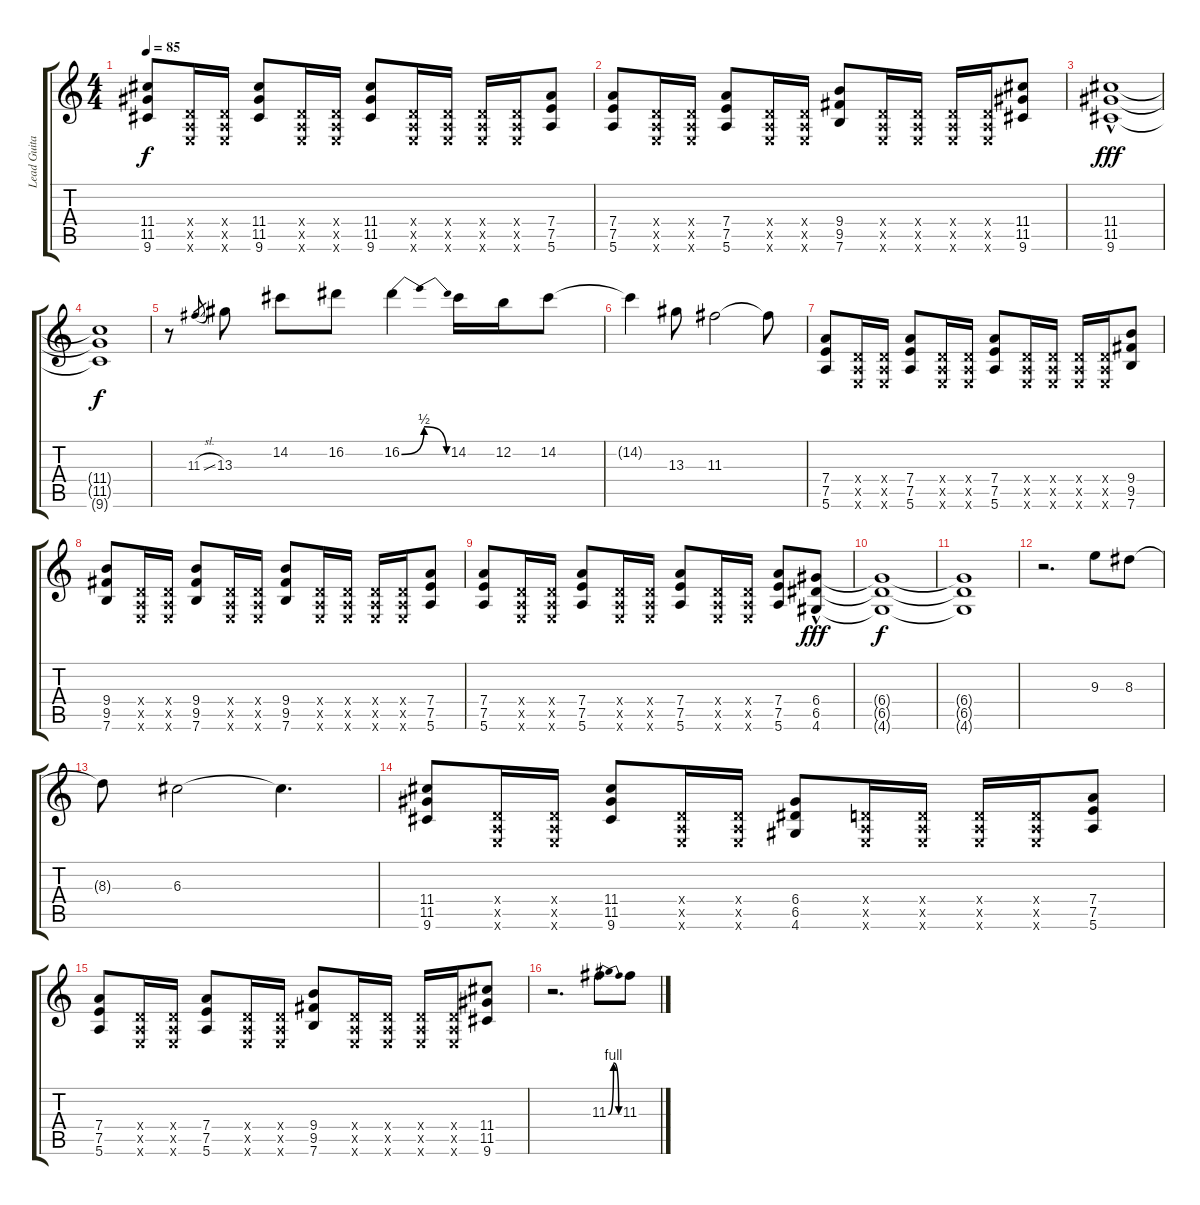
\track ("Lead Guitar" "Lead Guita") {instrument distortionguitar}
\staff {score tabs}
\tuning (E4 B3 G3 D3 A2 E2) {hide}
\ts (4 4)
\tempo 85
\clef g2
\ks c
(11.4 11.5 9.6).8{dy f} (0.4{x} 0.5{x} 0.6{x}).16 (0.4{x} 0.5{x} 0.6{x}).16 (11.4 11.5 9.6).8 (0.4{x} 0.5{x} 0.6{x}).16 (0.4{x} 0.5{x} 0.6{x}).16 (11.4 11.5 9.6).8 (0.4{x} 0.5{x} 0.6{x}).16 (0.4{x} 0.5{x} 0.6{x}).16 (0.4{x} 0.5{x} 0.6{x}).16 (0.4{x} 0.5{x} 0.6{x}).16 (7.4 7.5 5.6).8 |
(7.4 7.5 5.6).8 (0.4{x} 0.5{x} 0.6{x}).16 (0.4{x} 0.5{x} 0.6{x}).16 (7.4 7.5 5.6).8 (0.4{x} 0.5{x} 0.6{x}).16 (0.4{x} 0.5{x} 0.6{x}).16 (9.4 9.5 7.6).8 (0.4{x} 0.5{x} 0.6{x}).16 (0.4{x} 0.5{x} 0.6{x}).16 (0.4{x} 0.5{x} 0.6{x}).16 (0.4{x} 0.5{x} 0.6{x}).16 (11.4 11.5 9.6).8 |
(11.4{hac} 11.5{hac} 9.6{hac}).1{dy fff} |
(11.4{t} 11.5{t} 9.6{t}).1{dy f} |
r.8 11.3{sl}.8{gr} 13.3.8 14.2.8 16.2.8 16.2{be (bendrelease 0 0 30 2 30 2 60 0)}.4 14.2.16 12.2.16 14.2.8 |
14.2{t}.4 13.3.8 11.3.2 11.3{t}.8 |
(7.4 7.5 5.6).8 (0.4{x} 0.5{x} 0.6{x}).16 (0.4{x} 0.5{x} 0.6{x}).16 (7.4 7.5 5.6).8 (0.4{x} 0.5{x} 0.6{x}).16 (0.4{x} 0.5{x} 0.6{x}).16 (7.4 7.5 5.6).8 (0.4{x} 0.5{x} 0.6{x}).16 (0.4{x} 0.5{x} 0.6{x}).16 (0.4{x} 0.5{x} 0.6{x}).16 (0.4{x} 0.5{x} 0.6{x}).16 (9.4 9.5 7.6).8 |
(9.4 9.5 7.6).8 (0.4{x} 0.5{x} 0.6{x}).16 (0.4{x} 0.5{x} 0.6{x}).16 (9.4 9.5 7.6).8 (0.4{x} 0.5{x} 0.6{x}).16 (0.4{x} 0.5{x} 0.6{x}).16 (9.4 9.5 7.6).8 (0.4{x} 0.5{x} 0.6{x}).16 (0.4{x} 0.5{x} 0.6{x}).16 (0.4{x} 0.5{x} 0.6{x}).16 (0.4{x} 0.5{x} 0.6{x}).16 (7.4 7.5 5.6).8 |
(7.4 7.5 5.6).8 (0.4{x} 0.5{x} 0.6{x}).16 (0.4{x} 0.5{x} 0.6{x}).16 (7.4 7.5 5.6).8 (0.4{x} 0.5{x} 0.6{x}).16 (0.4{x} 0.5{x} 0.6{x}).16 (7.4 7.5 5.6).8 (0.4{x} 0.5{x} 0.6{x}).16 (0.4{x} 0.5{x} 0.6{x}).16 (7.4 7.5 5.6).8 (6.4{hac} 6.5{hac} 4.6{hac}).8{dy fff} |
(6.4{t} 6.5{t} 4.6{t}).1{dy f} |
(6.4{t} 6.5{t} 4.6{t}).1 |
r.2{d} 9.3.8 8.3.8 |
8.3{t}.8 6.3.2 6.3{t}.4{d} |
(11.4 11.5 9.6).8 (0.4{x} 0.5{x} 0.6{x}).16 (0.4{x} 0.5{x} 0.6{x}).16 (11.4 11.5 9.6).8 (0.4{x} 0.5{x} 0.6{x}).16 (0.4{x} 0.5{x} 0.6{x}).16 (6.4 6.5 4.6).8 (0.4{x} 0.5{x} 0.6{x}).16 (0.4{x} 0.5{x} 0.6{x}).16 (0.4{x} 0.5{x} 0.6{x}).16 (0.4{x} 0.5{x} 0.6{x}).16 (7.4 7.5 5.6).8 |
(7.4 7.5 5.6).8 (0.4{x} 0.5{x} 0.6{x}).16 (0.4{x} 0.5{x} 0.6{x}).16 (7.4 7.5 5.6).8 (0.4{x} 0.5{x} 0.6{x}).16 (0.4{x} 0.5{x} 0.6{x}).16 (9.4 9.5 7.6).8 (0.4{x} 0.5{x} 0.6{x}).16 (0.4{x} 0.5{x} 0.6{x}).16 (0.4{x} 0.5{x} 0.6{x}).16 (0.4{x} 0.5{x} 0.6{x}).16 (11.4 11.5 9.6).8 |
r.2{d} 11.3{be (bendrelease 0 0 30 4 30 4 60 0)}.8 11.3.8
